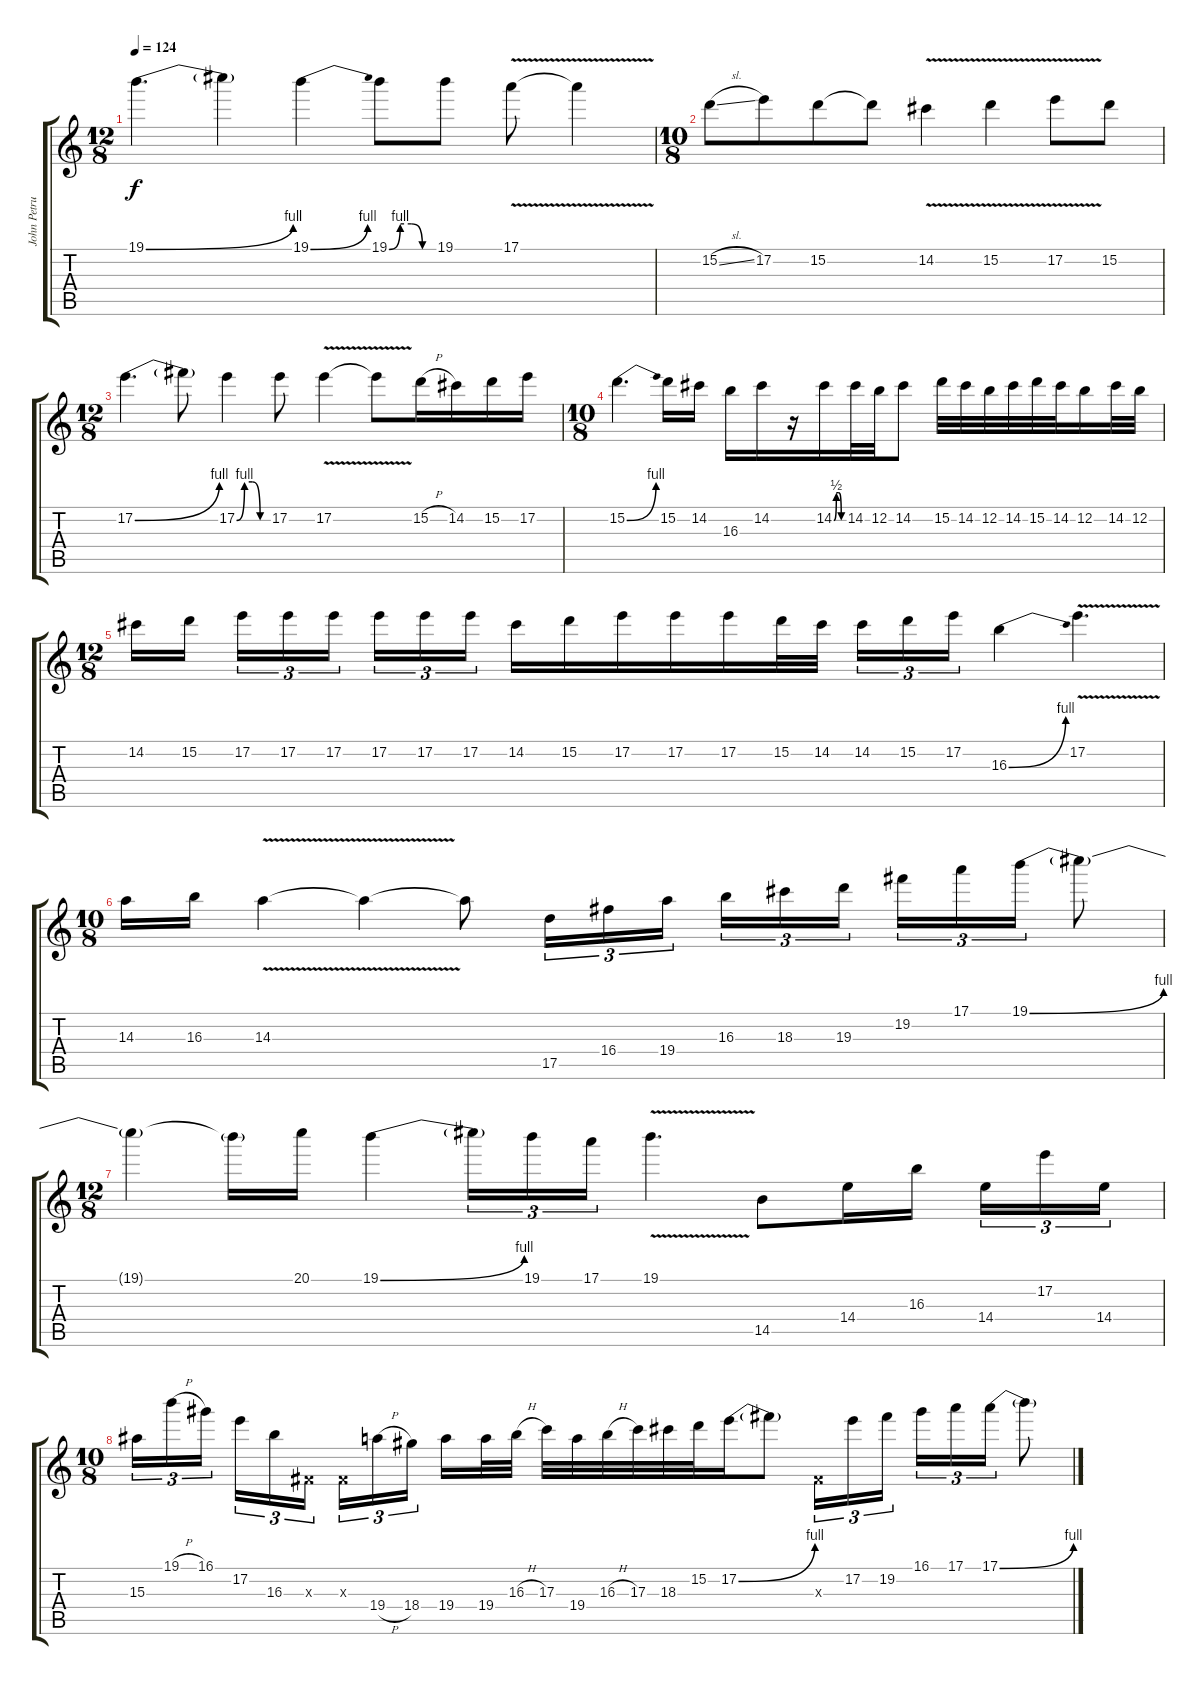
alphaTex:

\track ("John Petrucci Giutar 3" "John Petru") {instrument distortionguitar}
\staff {score tabs}
\tuning (E4 B3 G3 D3 A2 E2) {hide}
\ts (12 8)
\tempo 124
\clef g2
\ks c
19.1{be (bend 0 0 60 4)}.4{d dy f} 19.1{t}.4 19.1{be (bend 0 0 60 4)}.4 19.1{be (custom 0 0 15 4 30 4 45 0 60 0)}.8 19.1.8 17.1{v}.8 17.1{t}.4 |
\ts (10 8)
15.2{sl}.8 17.2.8 15.2.8 15.2{t}.8 14.2{v}.4 15.2{v}.4 17.2{v}.8 15.2.8 |
\ts (12 8)
17.2{be (bend 0 0 60 4)}.4{d} 17.2{t}.8 17.2{be (custom 0 0 15 4 30 4 45 0 60 0)}.4 17.2.8 17.2{v}.4 17.2{t}.8 15.2{h}.16 14.2.16 15.2.16 17.2.16 |
\ts (10 8)
15.2{be (bend 0 0 60 4)}.4{d} 15.2.16 14.2.16 16.3.16 14.2.16 r.16 14.2{be (custom 0 0 15 2 30 2 45 0 60 0)}.16 14.2.32 12.2.32 14.2.8 15.2.32 14.2.32 12.2.32 14.2.32 15.2.32 14.2.32 12.2.16 14.2.32 12.2.32 |
\ts (12 8)
14.2.16 15.2.16{beam splitsecondary} 17.2.16{tu (3 2)} 17.2.16{tu (3 2)} 17.2.16{tu (3 2) beam splitsecondary} 17.2.16{tu (3 2)} 17.2.16{tu (3 2)} 17.2.16{tu (3 2)} 14.2.16 15.2.16 17.2.16 17.2.16 17.2.16 15.2.32 14.2.32 14.2.16{tu (3 2)} 15.2.16{tu (3 2)} 17.2.16{tu (3 2)} 16.3{be (bend 0 0 60 4)}.4 17.2{v}.4{d} |
\ts (10 8)
14.3.16 16.3.16 14.3{v}.4 14.3{t}.4 14.3{t}.8 17.5.16{tu (3 2)} 16.4.16{tu (3 2)} 19.4.16{tu (3 2)} 16.3.16{tu (3 2)} 18.3.16{tu (3 2)} 19.3.16{tu (3 2)} 19.2.16{tu (3 2)} 17.1.16{tu (3 2)} 19.1{be (bend 0 0 60 4)}.16{tu (3 2)} 19.1{t}.8 |
\ts (12 8)
19.1{t}.4 19.1{t}.16 20.1.16 19.1{be (bend 0 0 60 4)}.4 19.1{t}.16{tu (3 2)} 19.1.16{tu (3 2)} 17.1.16{tu (3 2)} 19.1{v}.4{d} 14.5.8 14.4.16 16.3.16{beam splitsecondary} 14.4.16{tu (3 2)} 17.2.16{tu (3 2)} 14.4.16{tu (3 2)} |
\ts (10 8)
15.3.16{tu (3 2)} 19.1{h}.16{tu (3 2)} 16.1.16{tu (3 2)} 17.2.16{tu (3 2)} 16.3.16{tu (3 2)} -1.3{x}.16{tu (3 2)} -1.3{x}.16{tu (3 2)} 19.4{h}.16{tu (3 2)} 18.4.16{tu (3 2)} 19.4.16 19.4.32 16.3{h}.32 17.3.32 19.4.32 16.3{h}.32 17.3.32 18.3.32 15.2.32 17.2{be (bend 0 0 60 4)}.16 17.2{t}.8 -1.3{x}.16{tu (3 2)} 17.2.16{tu (3 2)} 19.2.16{tu (3 2)} 16.1.16{tu (3 2)} 17.1.16{tu (3 2)} 17.1{be (bend 0 0 60 4)}.16{tu (3 2)} 17.1{t}.8
